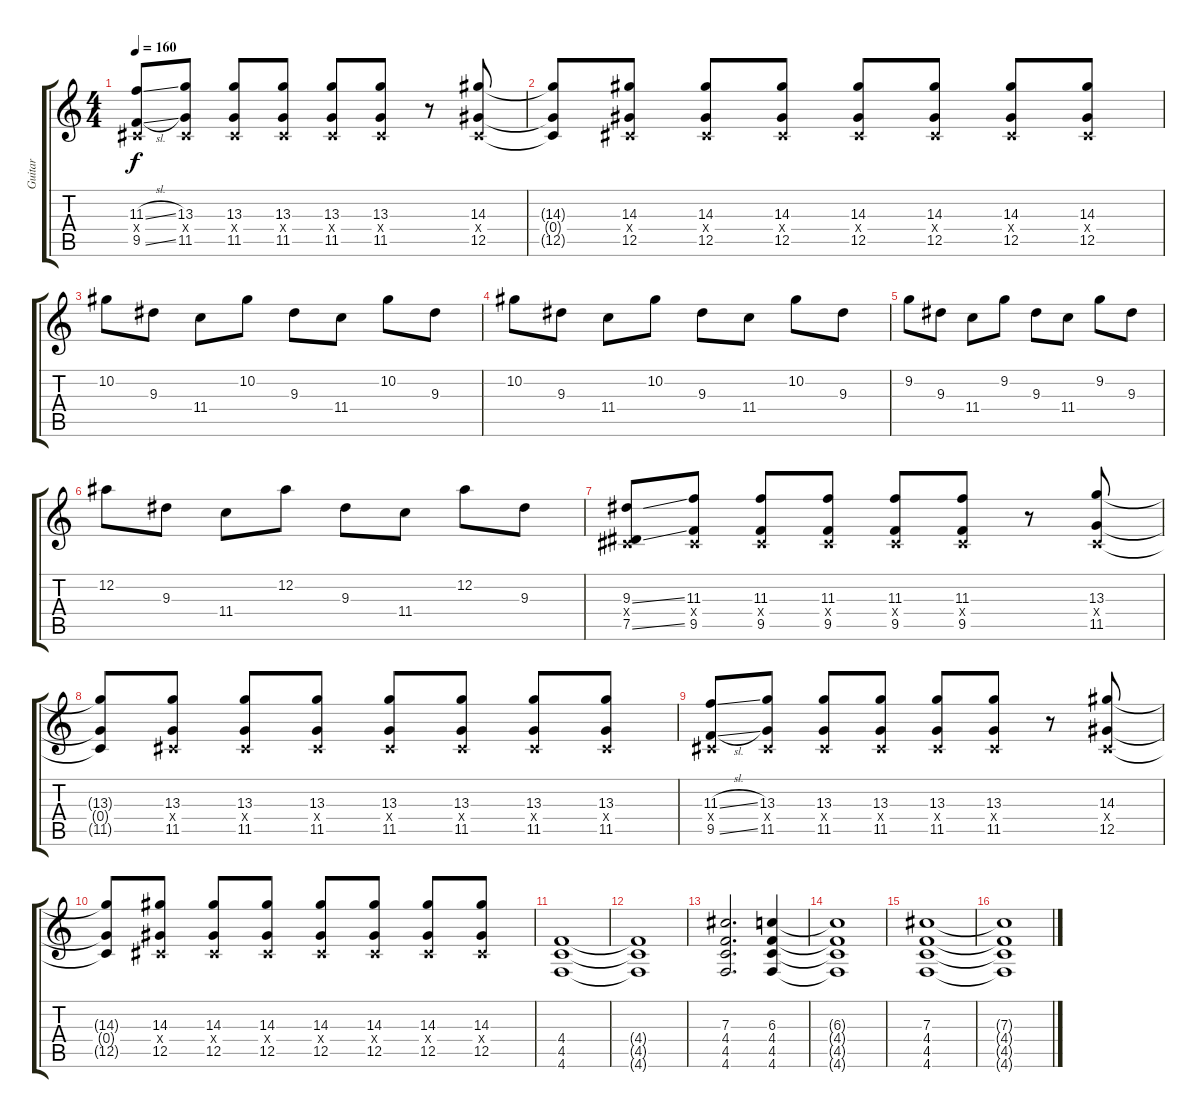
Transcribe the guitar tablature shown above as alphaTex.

\track ("Guitar" "Guitar") {instrument distortionguitar}
\staff {score tabs}
\tuning (Eb4 Bb3 Gb3 Db3 Ab2 Db2) {hide}
\ts (4 4)
\tempo 160
\clef g2
\ks c
(11.3{sl} 0.4{x} 9.5{sl}).8{dy f} (13.3 0.4{x} 11.5).8 (13.3 0.4{x} 11.5).8 (13.3 0.4{x} 11.5).8 (13.3 0.4{x} 11.5).8 (13.3 0.4{x} 11.5).8 r.8 (14.3 0.4{x} 12.5).8 |
(14.3{t} 0.4{t} 12.5{t}).8 (14.3 0.4{x} 12.5).8 (14.3 0.4{x} 12.5).8 (14.3 0.4{x} 12.5).8 (14.3 0.4{x} 12.5).8 (14.3 0.4{x} 12.5).8 (14.3 0.4{x} 12.5).8 (14.3 0.4{x} 12.5).8 |
10.2.8 9.3.8 11.4.8 10.2.8 9.3.8 11.4.8 10.2.8 9.3.8 |
10.2.8 9.3.8 11.4.8 10.2.8 9.3.8 11.4.8 10.2.8 9.3.8 |
9.2.8 9.3.8 11.4.8 9.2.8 9.3.8 11.4.8 9.2.8 9.3.8 |
12.2.8 9.3.8 11.4.8 12.2.8 9.3.8 11.4.8 12.2.8 9.3.8 |
(9.3{ss} 0.4{x} 7.5{ss}).8 (11.3 0.4{x} 9.5).8 (11.3 0.4{x} 9.5).8 (11.3 0.4{x} 9.5).8 (11.3 0.4{x} 9.5).8 (11.3 0.4{x} 9.5).8 r.8 (13.3 0.4{x} 11.5).8 |
(13.3{t} 0.4{t} 11.5{t}).8 (13.3 0.4{x} 11.5).8 (13.3 0.4{x} 11.5).8 (13.3 0.4{x} 11.5).8 (13.3 0.4{x} 11.5).8 (13.3 0.4{x} 11.5).8 (13.3 0.4{x} 11.5).8 (13.3 0.4{x} 11.5).8 |
(11.3{sl} 0.4{x} 9.5{sl}).8 (13.3 0.4{x} 11.5).8 (13.3 0.4{x} 11.5).8 (13.3 0.4{x} 11.5).8 (13.3 0.4{x} 11.5).8 (13.3 0.4{x} 11.5).8 r.8 (14.3 0.4{x} 12.5).8 |
(14.3{t} 0.4{t} 12.5{t}).8 (14.3 0.4{x} 12.5).8 (14.3 0.4{x} 12.5).8 (14.3 0.4{x} 12.5).8 (14.3 0.4{x} 12.5).8 (14.3 0.4{x} 12.5).8 (14.3 0.4{x} 12.5).8 (14.3 0.4{x} 12.5).8 |
(4.4 4.5 4.6).1 |
(4.4{t} 4.5{t} 4.6{t}).1 |
(7.3 4.4 4.5 4.6).2{d} (6.3 4.4 4.5 4.6).4 |
(6.3{t} 4.4{t} 4.5{t} 4.6{t}).1 |
(7.3 4.4 4.5 4.6).1 |
(7.3{t} 4.4{t} 4.5{t} 4.6{t}).1
